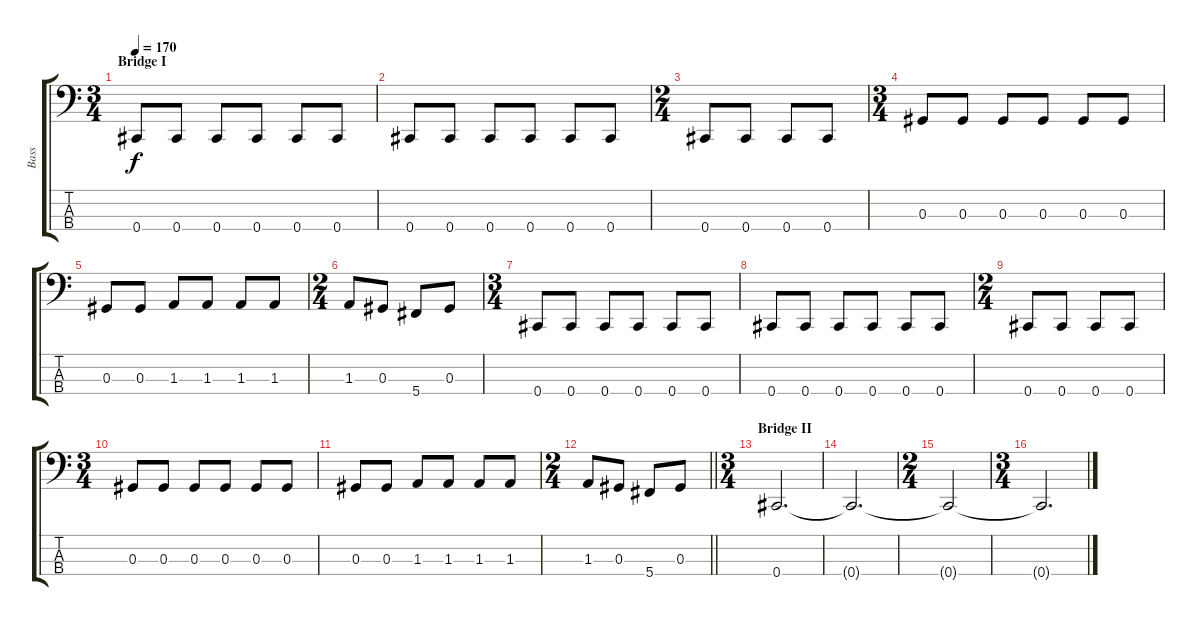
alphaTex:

\track ("Bass" "Bass") {instrument electricbasspick}
\staff {score tabs}
\tuning (Gb2 Db2 Ab1 Db1) {hide}
\ts (3 4)
\section ("" "Bridge I")
\tempo 170
\clef f4
\ks c
0.4.8{dy f} 0.4.8 0.4.8 0.4.8 0.4.8 0.4.8 |
0.4.8 0.4.8 0.4.8 0.4.8 0.4.8 0.4.8 |
\ts (2 4)
0.4.8 0.4.8 0.4.8 0.4.8 |
\ts (3 4)
0.3.8 0.3.8 0.3.8 0.3.8 0.3.8 0.3.8 |
0.3.8 0.3.8 1.3.8 1.3.8 1.3.8 1.3.8 |
\ts (2 4)
1.3.8 0.3.8 5.4.8 0.3.8 |
\ts (3 4)
0.4.8 0.4.8 0.4.8 0.4.8 0.4.8 0.4.8 |
0.4.8 0.4.8 0.4.8 0.4.8 0.4.8 0.4.8 |
\ts (2 4)
0.4.8 0.4.8 0.4.8 0.4.8 |
\ts (3 4)
0.3.8 0.3.8 0.3.8 0.3.8 0.3.8 0.3.8 |
0.3.8 0.3.8 1.3.8 1.3.8 1.3.8 1.3.8 |
\ts (2 4)
\barLineRight lightlight
1.3.8 0.3.8 5.4.8 0.3.8 |
\ts (3 4)
\section ("" "Bridge II")
0.4.2{d} |
0.4{t}.2{d} |
\ts (2 4)
0.4{t}.2 |
\ts (3 4)
0.4{t}.2{d}
